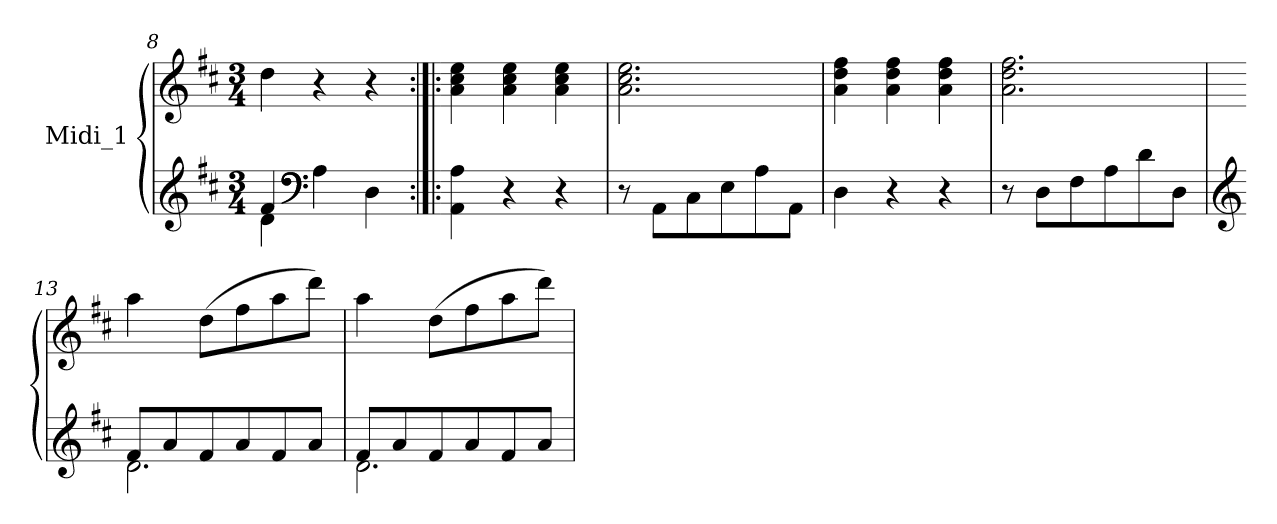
**kern	**kern
*part1	*part1
*staff2	*staff1
*I"Midi_1	*
*clefG2	*clefG2
*k[f#c#]	*k[f#c#]
*D:	*D:
*M3/4	*M3/4
=8	=8
*^	*
4f#/	4d\	4dd\
*clefF4	*	*
4A\	4ryy	4r
4D\	4ryy	4r
=9:|!|:	=9:|!|:	=9:|!|:
4AA\ 4A\	2ryy	4a\ 4cc#\ 4ee\
4r	.	4a\ 4cc#\ 4ee\
4r	4ryy	4a\ 4cc#\ 4ee\
=10	=10	=10
8r	2ryy	2.a\ 2.cc#\ 2.ee\
8AA\L	.	.
8C#\	.	.
8E\	.	.
8A\	4ryy	.
8AA\J	.	.
=11	=11	=11
4D\	2ryy	4a\ 4dd\ 4ff#\
4r	.	4a\ 4dd\ 4ff#\
4r	4ryy	4a\ 4dd\ 4ff#\
!!LO:LB:g=z
=12	=12	=12
8r	2ryy	2.a\ 2.dd\ 2.ff#\
8D\L	.	.
8F#\	.	.
8A\	.	.
8d\	4ryy	.
8D\J	.	.
=13	=13	=13
*clefG2	*	*
8f#/L	2.d\	4aa\
8a/	.	.
8f#/	.	(>8dd\L
8a/	.	8ff#\
8f#/	.	8aa\
8a/J	.	8ddd\J)
=14	=14	=14
8f#/L	2.d\	4aa\
8a/	.	.
8f#/	.	(>8dd\L
8a/	.	8ff#\
8f#/	.	8aa\
8a/J	.	8ddd\J)
*v	*v	*
=	=
*-	*-
